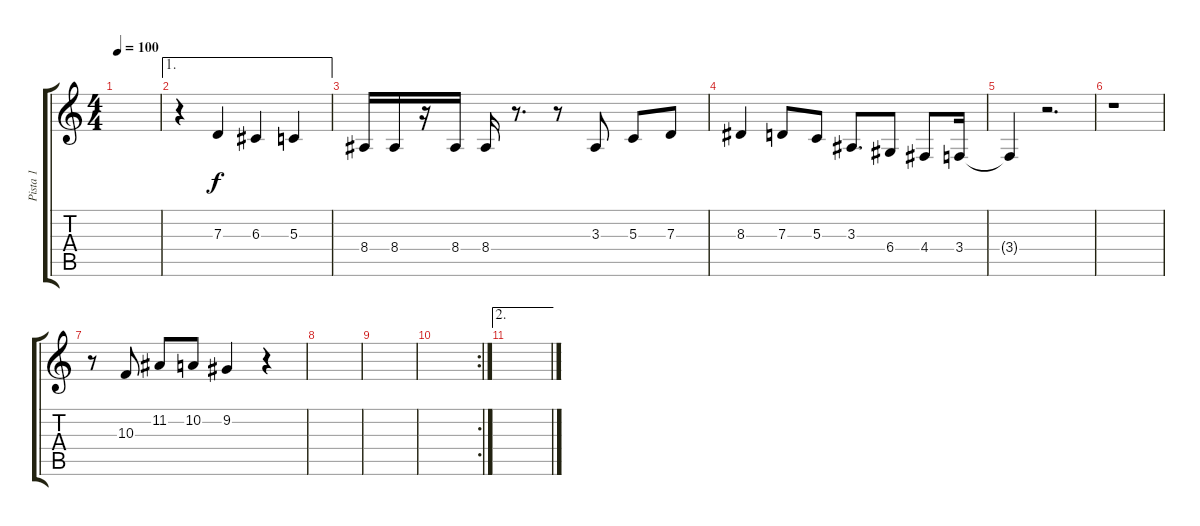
\track ("Pista 1" "Pista 1") {instrument tenorsax}
\staff {score tabs}
\tuning (E4 B3 G3 D3 A2 E2) {hide}
\ts (4 4)
\tempo 100
\clef g2
\ks c
|
\ae 1
r.4 7.3.4 6.3.4 5.3.4 |
8.4.16 8.4.16 r.16 8.4.16 8.4.16 r.8{d} r.8 3.3.8 5.3.8 7.3.8 |
8.3.4 7.3.8 5.3.8 3.3.8{d} 6.4.8 4.4.8 3.4.16 |
3.4{t}.4 r.2{d} |
r.1 |
r.8 10.3.8 11.2.8 10.2.8 9.2.4 r.4 |
|
|
\rc 2
|
\ae 2
